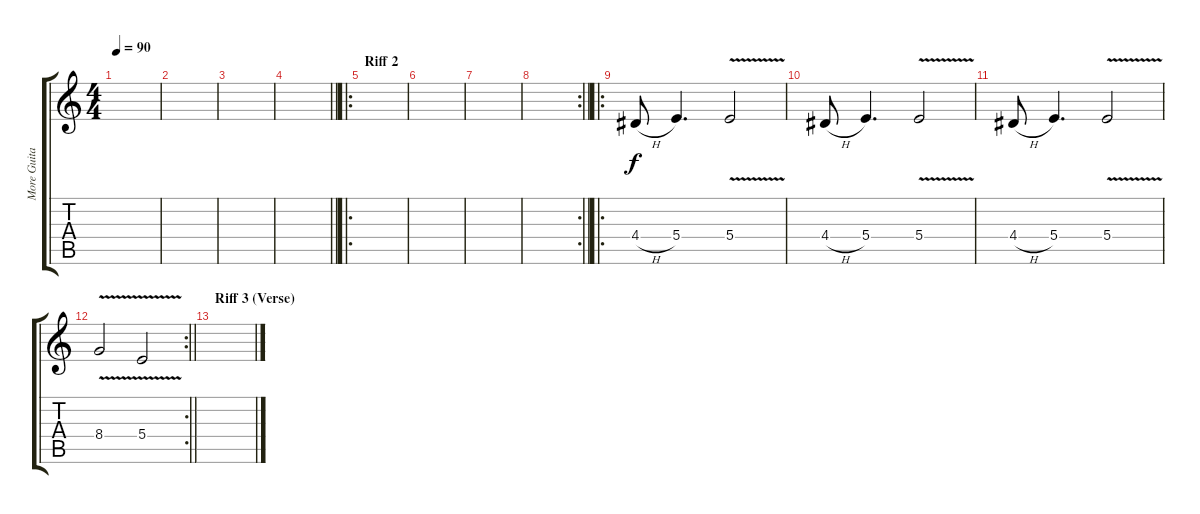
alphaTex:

\track ("More Guitar" "More Guita") {instrument overdrivenguitar}
\staff {score tabs}
\tuning (Db4 Ab3 E3 B2 Gb2 Db2) {hide}
\ts (4 4)
\tempo 90
\clef g2
\ks c
|
|
|
\barLineRight lightlight
|
\ro
\section ("" "Riff 2")
|
|
|
\rc 2
\barLineRight lightlight
|
\ro
4.4{h}.8 5.4.4{d} 5.4{v}.2 |
4.4{h}.8 5.4.4{d} 5.4{v}.2 |
4.4{h}.8 5.4.4{d} 5.4{v}.2 |
\rc 2
\barLineRight lightlight
8.4{v}.2 5.4{v}.2 |
\section ("" "Riff 3 (Verse)")
